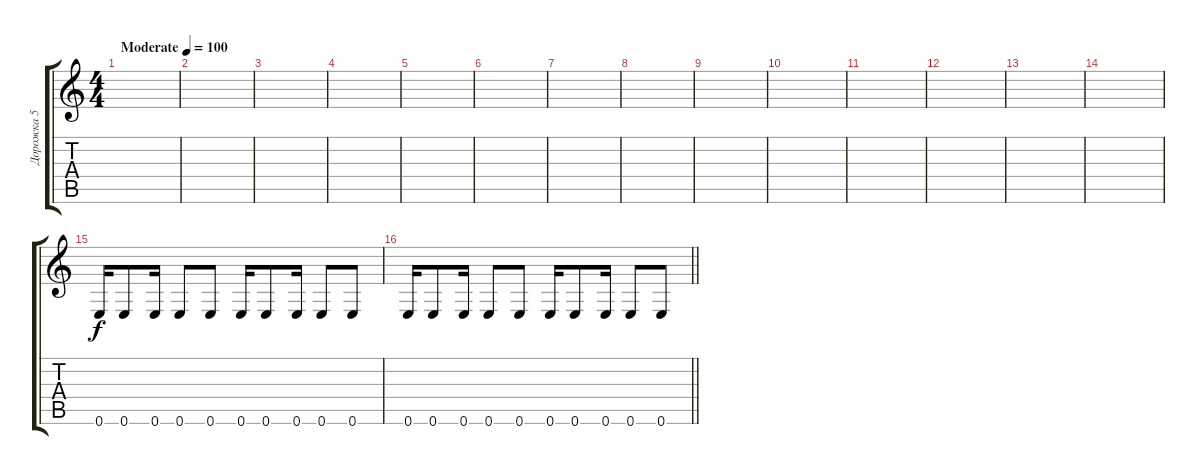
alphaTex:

\track ("Дорожка 5" "Дорожка 5") {instrument electricbassfinger}
\staff {score tabs}
\tuning (E4 B3 G3 D3 A2 E2) {hide}
\ts (4 4)
\tempo (100 "Moderate")
\clef g2
\ks c
|
|
|
|
|
|
|
|
|
|
|
|
|
|
0.6.16 0.6.8 0.6.16 0.6.8 0.6.8 0.6.16 0.6.8 0.6.16 0.6.8 0.6.8 |
\barLineRight lightlight
0.6.16 0.6.8 0.6.16 0.6.8 0.6.8 0.6.16 0.6.8 0.6.16 0.6.8 0.6.8
